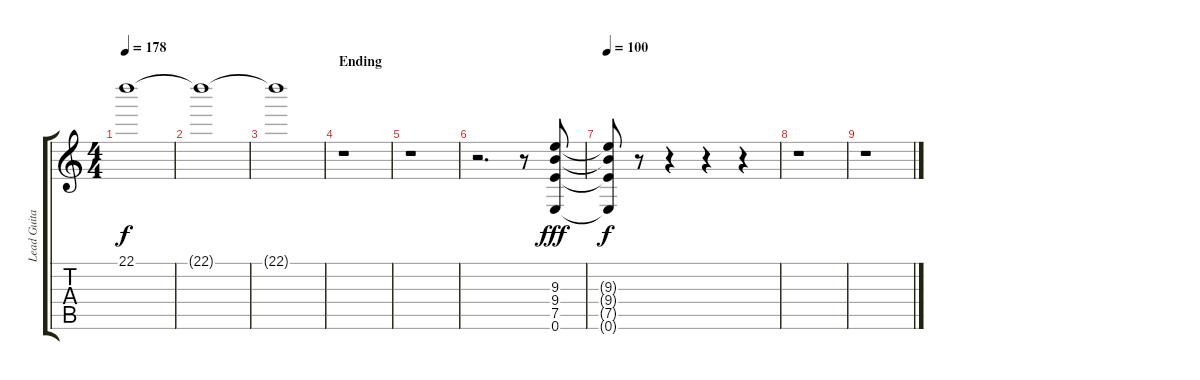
\track ("Lead Guitar 1" "Lead Guita") {instrument overdrivenguitar}
\staff {score tabs}
\tuning (E4 B3 G3 D3 A2 E2) {hide}
\ts (4 4)
\tempo 178
\clef g2
\ks c
22.1{t}.1{dy f} |
22.1{t}.1 |
22.1{t}.1 |
\section ("" "Ending")
r.1 |
r.1 |
r.2{d} r.8 (9.3 9.4 7.5 0.6).8{dy fff} |
\tempo 100
(9.3{t} 9.4{t} 7.5{t} 0.6{t}).8{dy f} r.8 r.4 r.4 r.4 |
r.1 |
r.1
